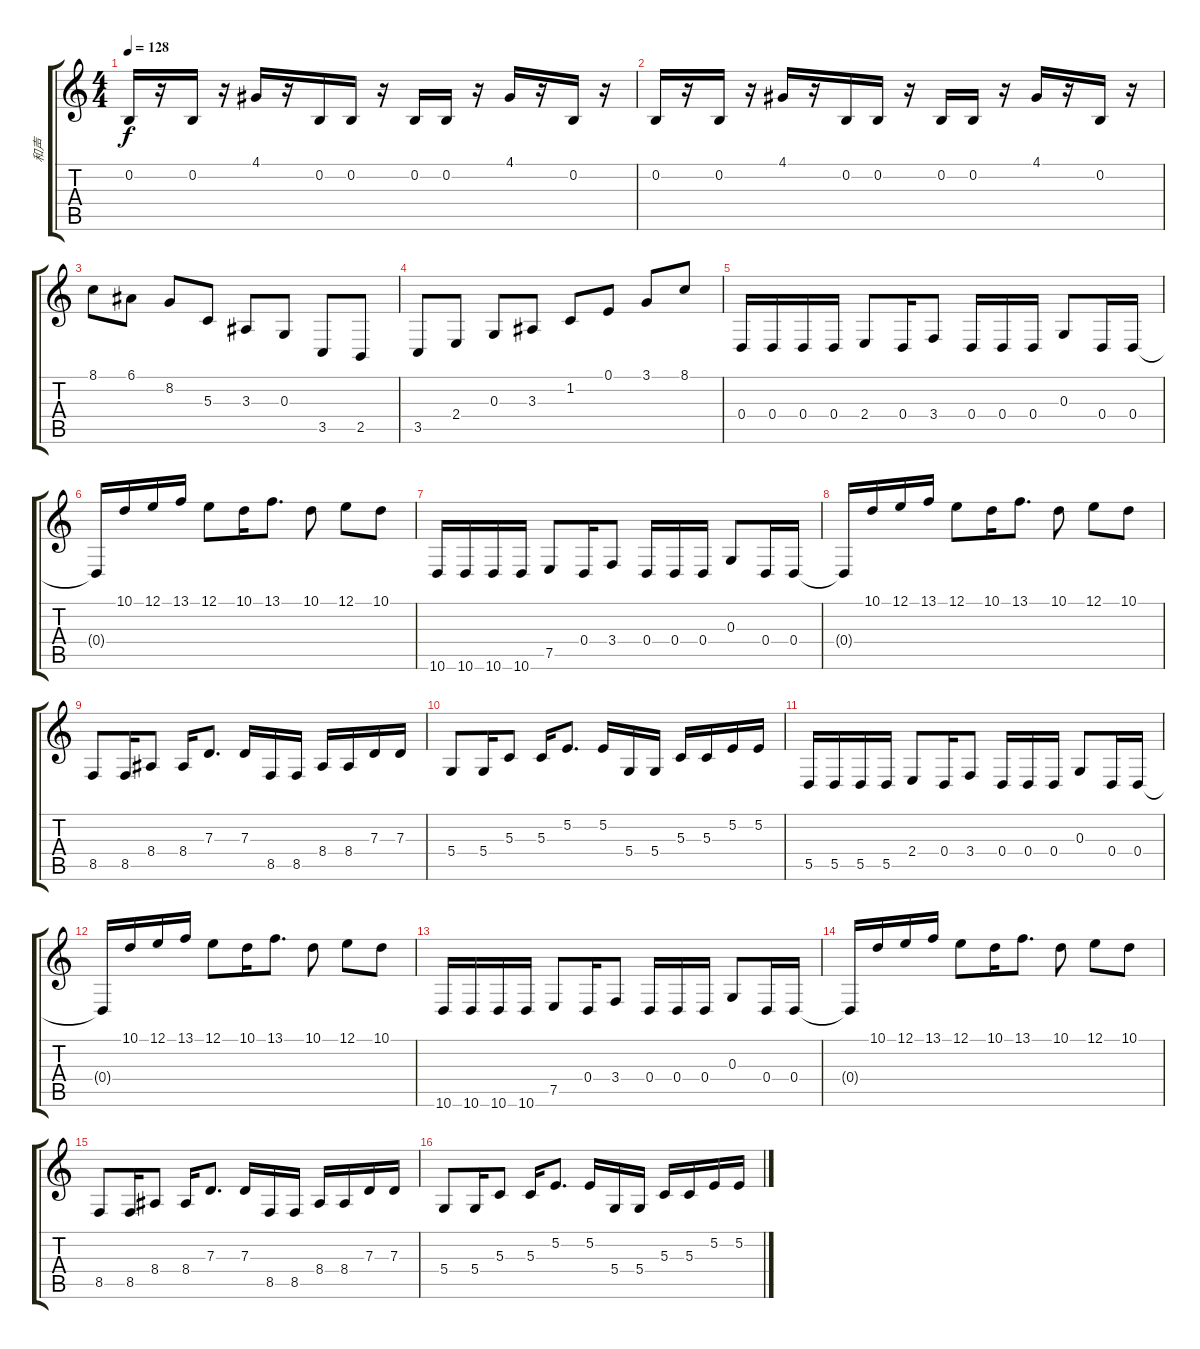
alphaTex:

\track ("和声" "和声") {instrument brasssection}
\staff {score tabs}
\tuning (E4 B3 G3 D3 A2 E2) {hide}
\ts (4 4)
\tempo 128
\clef g2
\ks c
0.2.16{dy f} r.16 0.2.16 r.16 4.1.16 r.16 0.2.16 0.2.16 r.16 0.2.16 0.2.16 r.16 4.1.16 r.16 0.2.16 r.16 |
0.2.16 r.16 0.2.16 r.16 4.1.16 r.16 0.2.16 0.2.16 r.16 0.2.16 0.2.16 r.16 4.1.16 r.16 0.2.16 r.16 |
8.1.8 6.1.8 8.2.8 5.3.8 3.3.8 0.3.8 3.5.8 2.5.8 |
3.5.8 2.4.8 0.3.8 3.3.8 1.2.8 0.1.8 3.1.8 8.1.8 |
0.4.16{instrument overdrivenguitar} 0.4.16 0.4.16 0.4.16 2.4.8 0.4.16 3.4.8 0.4.16 0.4.16 0.4.16 0.3.8 0.4.16 0.4.16 |
0.4{t}.16 10.1.16{instrument stringensemble1} 12.1.16 13.1.16 12.1.8 10.1.16 13.1.8{d} 10.1.8 12.1.8 10.1.8 |
10.6.16{instrument overdrivenguitar} 10.6.16 10.6.16 10.6.16 7.5.8 0.4.16 3.4.8 0.4.16 0.4.16 0.4.16 0.3.8 0.4.16 0.4.16 |
0.4{t}.16 10.1.16{instrument stringensemble1} 12.1.16 13.1.16 12.1.8 10.1.16 13.1.8{d} 10.1.8 12.1.8 10.1.8 |
8.5.8{instrument overdrivenguitar} 8.5.16 8.4.8 8.4.16 7.3.8{d} 7.3.16 8.5.16 8.5.16 8.4.16 8.4.16 7.3.16 7.3.16 |
5.4.8 5.4.16 5.3.8 5.3.16 5.2.8{d} 5.2.16 5.4.16 5.4.16 5.3.16 5.3.16 5.2.16 5.2.16 |
5.5.16{instrument overdrivenguitar} 5.5.16 5.5.16 5.5.16 2.4.8 0.4.16 3.4.8 0.4.16 0.4.16 0.4.16 0.3.8 0.4.16 0.4.16 |
0.4{t}.16 10.1.16{instrument stringensemble1} 12.1.16 13.1.16 12.1.8 10.1.16 13.1.8{d} 10.1.8 12.1.8 10.1.8 |
10.6.16{instrument overdrivenguitar} 10.6.16 10.6.16 10.6.16 7.5.8 0.4.16 3.4.8 0.4.16 0.4.16 0.4.16 0.3.8 0.4.16 0.4.16 |
0.4{t}.16 10.1.16{instrument stringensemble1} 12.1.16 13.1.16 12.1.8 10.1.16 13.1.8{d} 10.1.8 12.1.8 10.1.8 |
8.5.8{instrument overdrivenguitar} 8.5.16 8.4.8 8.4.16 7.3.8{d} 7.3.16 8.5.16 8.5.16 8.4.16 8.4.16 7.3.16 7.3.16 |
5.4.8 5.4.16 5.3.8 5.3.16 5.2.8{d} 5.2.16 5.4.16 5.4.16 5.3.16 5.3.16 5.2.16 5.2.16
